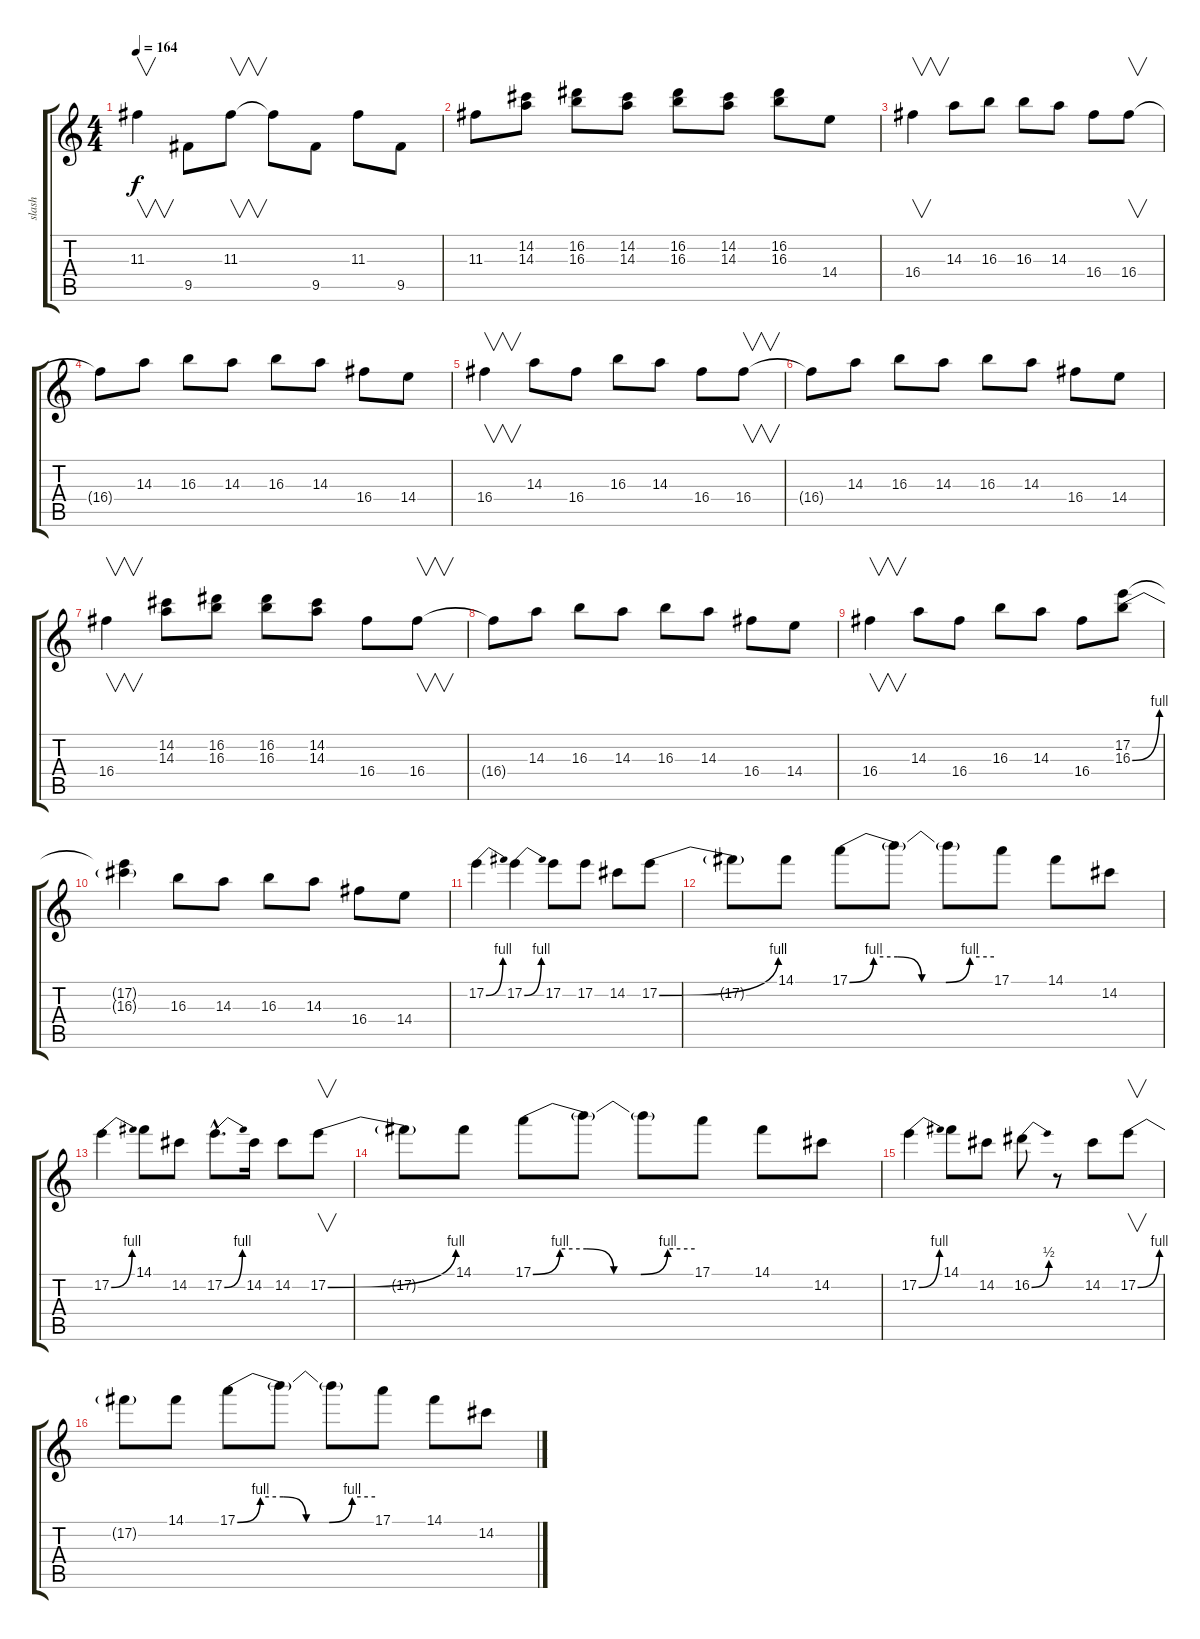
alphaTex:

\track ("slash" "slash") {instrument distortionguitar}
\staff {score tabs}
\tuning (E4 B3 G3 D3 A2 E2) {hide}
\ts (4 4)
\tempo 164
\clef g2
\ks c
11.3.4{v dy f} 9.5.8 11.3.8{v} 11.3{t}.8 9.5.8 11.3.8 9.5.8 |
11.3.8 (14.2 14.3).8 (16.2 16.3).8 (14.2 14.3).8 (16.2 16.3).8 (14.2 14.3).8 (16.2 16.3).8 14.4.8 |
16.4.4{v} 14.3.8 16.3.8 16.3.8 14.3.8 16.4.8 16.4.8{v} |
16.4{t}.8 14.3.8 16.3.8 14.3.8 16.3.8 14.3.8 16.4.8 14.4.8 |
16.4.4{v} 14.3.8 16.4.8 16.3.8 14.3.8 16.4.8 16.4.8{v} |
16.4{t}.8 14.3.8 16.3.8 14.3.8 16.3.8 14.3.8 16.4.8 14.4.8 |
16.4.4{v} (14.2 14.3).8 (16.2 16.3).8 (16.2 16.3).8 (14.2 14.3).8 16.4.8 16.4.8{v} |
16.4{t}.8 14.3.8 16.3.8 14.3.8 16.3.8 14.3.8 16.4.8 14.4.8 |
16.4.4{v} 14.3.8 16.4.8 16.3.8 14.3.8 16.4.8 (17.2 16.3{be (bend 0 0 60 4)}).8 |
(17.2{t} 16.3{t}).4 16.3.8 14.3.8 16.3.8 14.3.8 16.4.8 14.4.8 |
17.2{be (bend 0 0 60 4)}.4 17.2{be (bend 0 0 60 4)}.4 17.2.8 17.2.8 14.2.8 17.2{be (bend 0 0 60 4)}.8 |
17.2{t}.8 14.1.8 17.1{be (custom 0 0 10 4 20 4 30 0 40 0 50 4 60 4)}.8 17.1{t}.8 17.1{t}.8 17.1.8 14.1.8 14.2.8 |
17.2{be (bend 0 0 60 4)}.4 14.1.8 14.2.8 17.2{be (bend 0 0 60 4) hac}.8{d} 14.2.16 14.2.8 17.2{be (bend 0 0 60 4)}.8{v} |
17.2{t}.8 14.1.8 17.1{be (custom 0 0 10 4 20 4 30 0 40 0 50 4 60 4)}.8 17.1{t}.8 17.1{t}.8 17.1.8 14.1.8 14.2.8 |
17.2{be (bend 0 0 60 4)}.4 14.1.8 14.2.8 16.2{be (bend 0 0 60 2)}.8 r.8 14.2.8 17.2{be (bend 0 0 60 4)}.8{v} |
17.2{t}.8 14.1.8 17.1{be (custom 0 0 10 4 20 4 30 0 40 0 50 4 60 4)}.8 17.1{t}.8 17.1{t}.8 17.1.8 14.1.8 14.2.8
